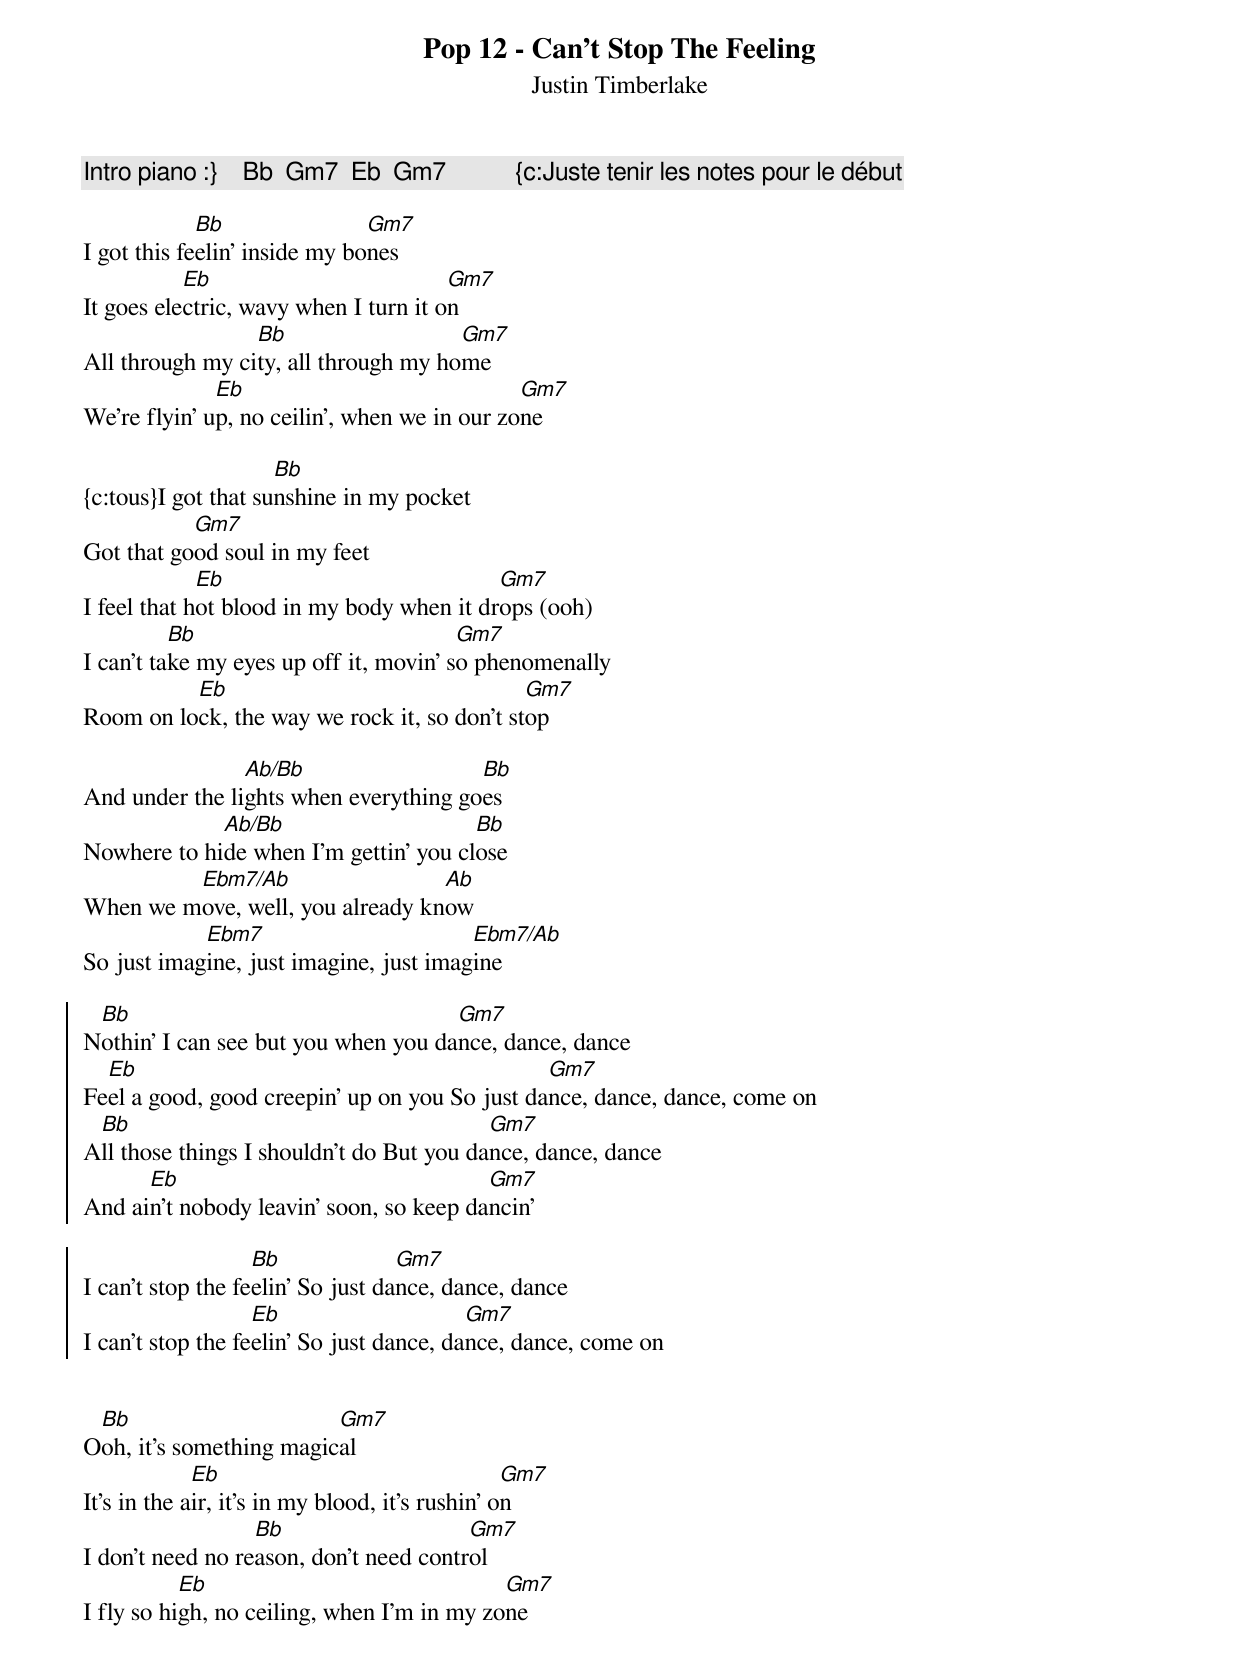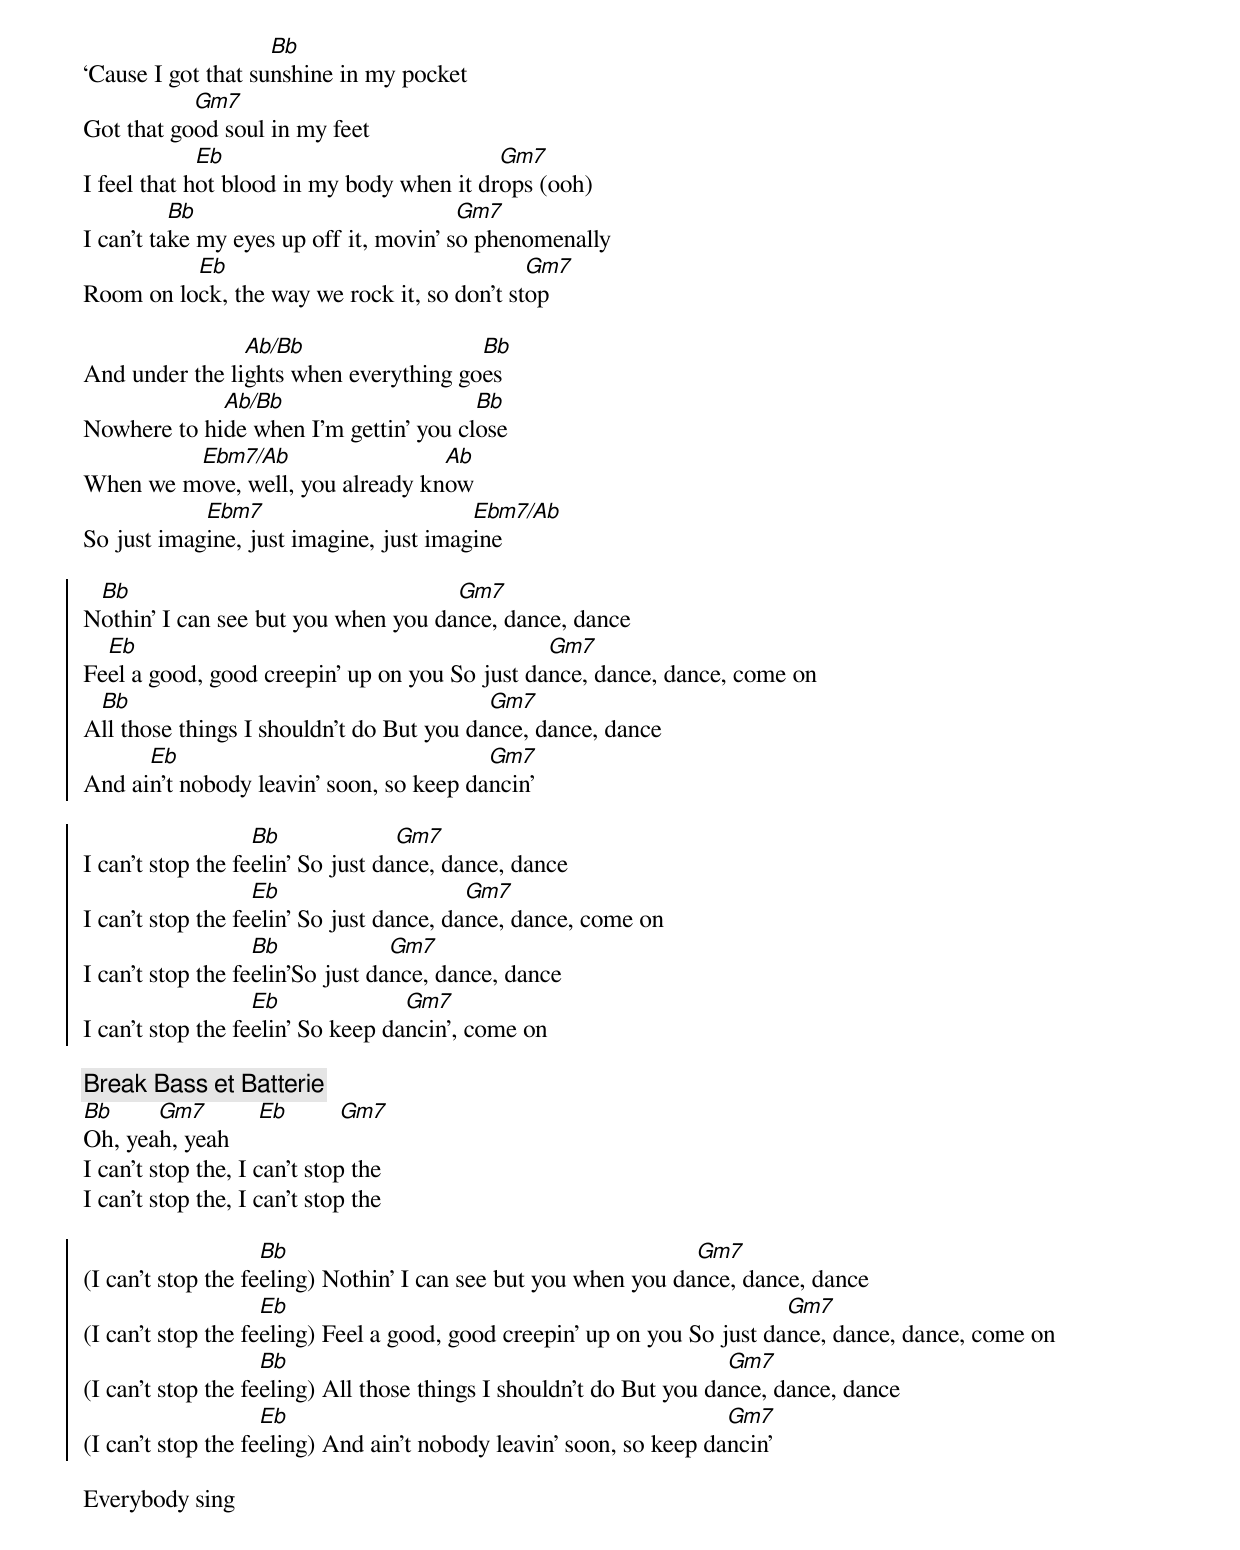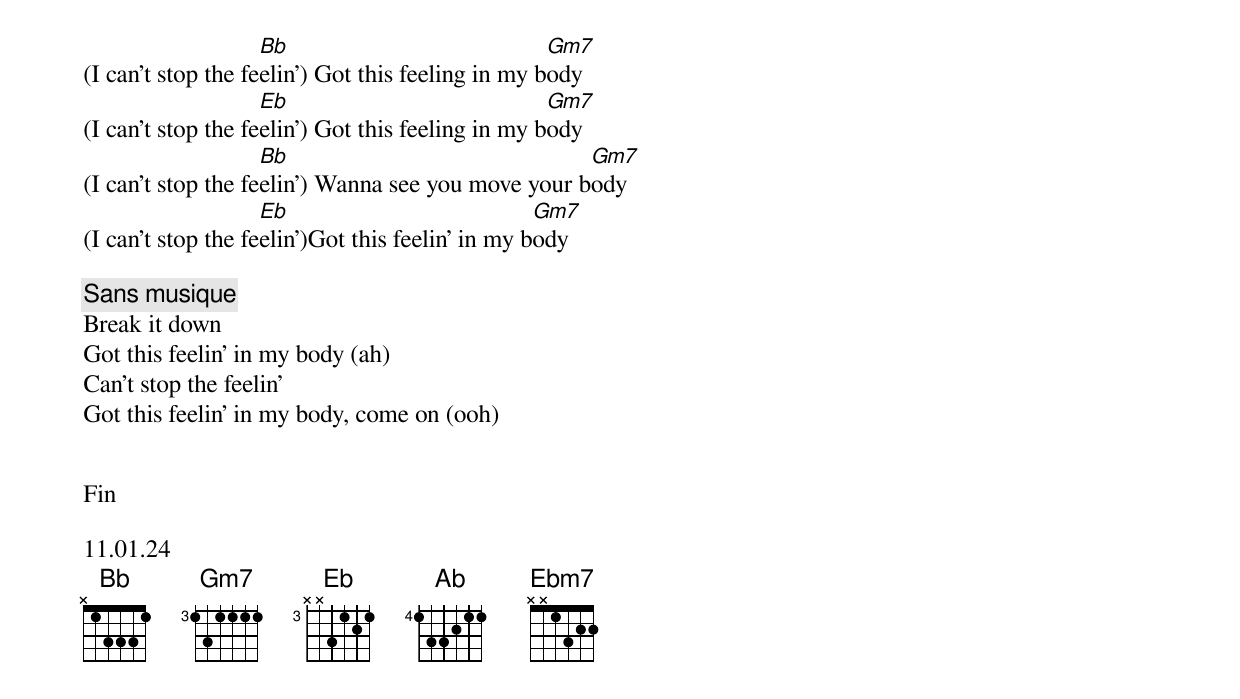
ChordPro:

{title: Pop 12 - Can't Stop The Feeling}
{subtitle: Justin Timberlake }
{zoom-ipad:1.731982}
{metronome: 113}

{c:Intro piano :}    [Bb]  [Gm7]  [Eb]  [Gm7]           {c:Juste tenir les notes pour le début}

I got this fe[Bb]elin' inside my bo[Gm7]nes
It goes ele[Eb]ctric, wavy when I turn it o[Gm7]n
All through my ci[Bb]ty, all through my ho[Gm7]me
We're flyin' u[Eb]p, no ceilin', when we in our zo[Gm7]ne

{c:tous}I got that su[Bb]nshine in my pocket
Got that go[Gm7]od soul in my feet
I feel that h[Eb]ot blood in my body when it dr[Gm7]ops (ooh)
I can't ta[Bb]ke my eyes up off it, movin' s[Gm7]o phenomenally
Room on lo[Eb]ck, the way we rock it, so don't st[Gm7]op

And under the li[Ab/Bb]ghts when everything go[Bb]es
Nowhere to hi[Ab/Bb]de when I'm gettin' you cl[Bb]ose
When we m[Ebm7/Ab]ove, well, you already kn[Ab]ow
So just imag[Ebm7]ine, just imagine, just imag[Ebm7/Ab]ine

{soc}
N[Bb]othin' I can see but you when you da[Gm7]nce, dance, dance
Fe[Eb]el a good, good creepin' up on you So just da[Gm7]nce, dance, dance, come on
A[Bb]ll those things I shouldn't do But you da[Gm7]nce, dance, dance
And ai[Eb]n't nobody leavin' soon, so keep da[Gm7]ncin'

I can't stop the fe[Bb]elin' So just da[Gm7]nce, dance, dance
I can't stop the fe[Eb]elin' So just dance, da[Gm7]nce, dance, come on
{eoc}


O[Bb]oh, it's something magic[Gm7]al
It's in the a[Eb]ir, it's in my blood, it's rushin' o[Gm7]n
I don't need no re[Bb]ason, don't need contr[Gm7]ol
I fly so hi[Eb]gh, no ceiling, when I'm in my zo[Gm7]ne

‘Cause I got that su[Bb]nshine in my pocket
Got that go[Gm7]od soul in my feet
I feel that h[Eb]ot blood in my body when it dr[Gm7]ops (ooh)
I can't ta[Bb]ke my eyes up off it, movin' s[Gm7]o phenomenally
Room on lo[Eb]ck, the way we rock it, so don't st[Gm7]op

And under the li[Ab/Bb]ghts when everything go[Bb]es
Nowhere to hi[Ab/Bb]de when I'm gettin' you cl[Bb]ose
When we m[Ebm7/Ab]ove, well, you already kn[Ab]ow
So just imag[Ebm7]ine, just imagine, just imag[Ebm7/Ab]ine

{soc}
N[Bb]othin' I can see but you when you da[Gm7]nce, dance, dance
Fe[Eb]el a good, good creepin' up on you So just da[Gm7]nce, dance, dance, come on
A[Bb]ll those things I shouldn't do But you da[Gm7]nce, dance, dance
And ai[Eb]n't nobody leavin' soon, so keep da[Gm7]ncin'

I can't stop the fe[Bb]elin' So just da[Gm7]nce, dance, dance
I can't stop the fe[Eb]elin' So just dance, da[Gm7]nce, dance, come on
I can't stop the fe[Bb]elin'So just da[Gm7]nce, dance, dance
I can't stop the fe[Eb]elin' So keep da[Gm7]ncin', come on
{eoc}

{c: Break Bass et Batterie}
[Bb]       [Gm7]        [Eb]        [Gm7]
Oh, yeah, yeah
I can't stop the, I can't stop the
I can't stop the, I can't stop the

{soc}
(I can’t stop the fe[Bb]eling) Nothin' I can see but you when you da[Gm7]nce, dance, dance
(I can’t stop the fe[Eb]eling) Feel a good, good creepin' up on you So just da[Gm7]nce, dance, dance, come on
(I can’t stop the fe[Bb]eling) All those things I shouldn't do But you da[Gm7]nce, dance, dance
(I can’t stop the fe[Eb]eling) And ain't nobody leavin' soon, so keep da[Gm7]ncin'
{eoc}

Everybody sing
(I can't stop the fe[Bb]elin') Got this feeling in my b[Gm7]ody
(I can't stop the fe[Eb]elin') Got this feeling in my b[Gm7]ody
(I can't stop the fe[Bb]elin') Wanna see you move your b[Gm7]ody
(I can't stop the fe[Eb]elin')Got this feelin' in my b[Gm7]ody

{c: Sans musique }
Break it down
Got this feelin' in my body (ah)
Can't stop the feelin'
Got this feelin' in my body, come on (ooh)


Fin

11.01.24
